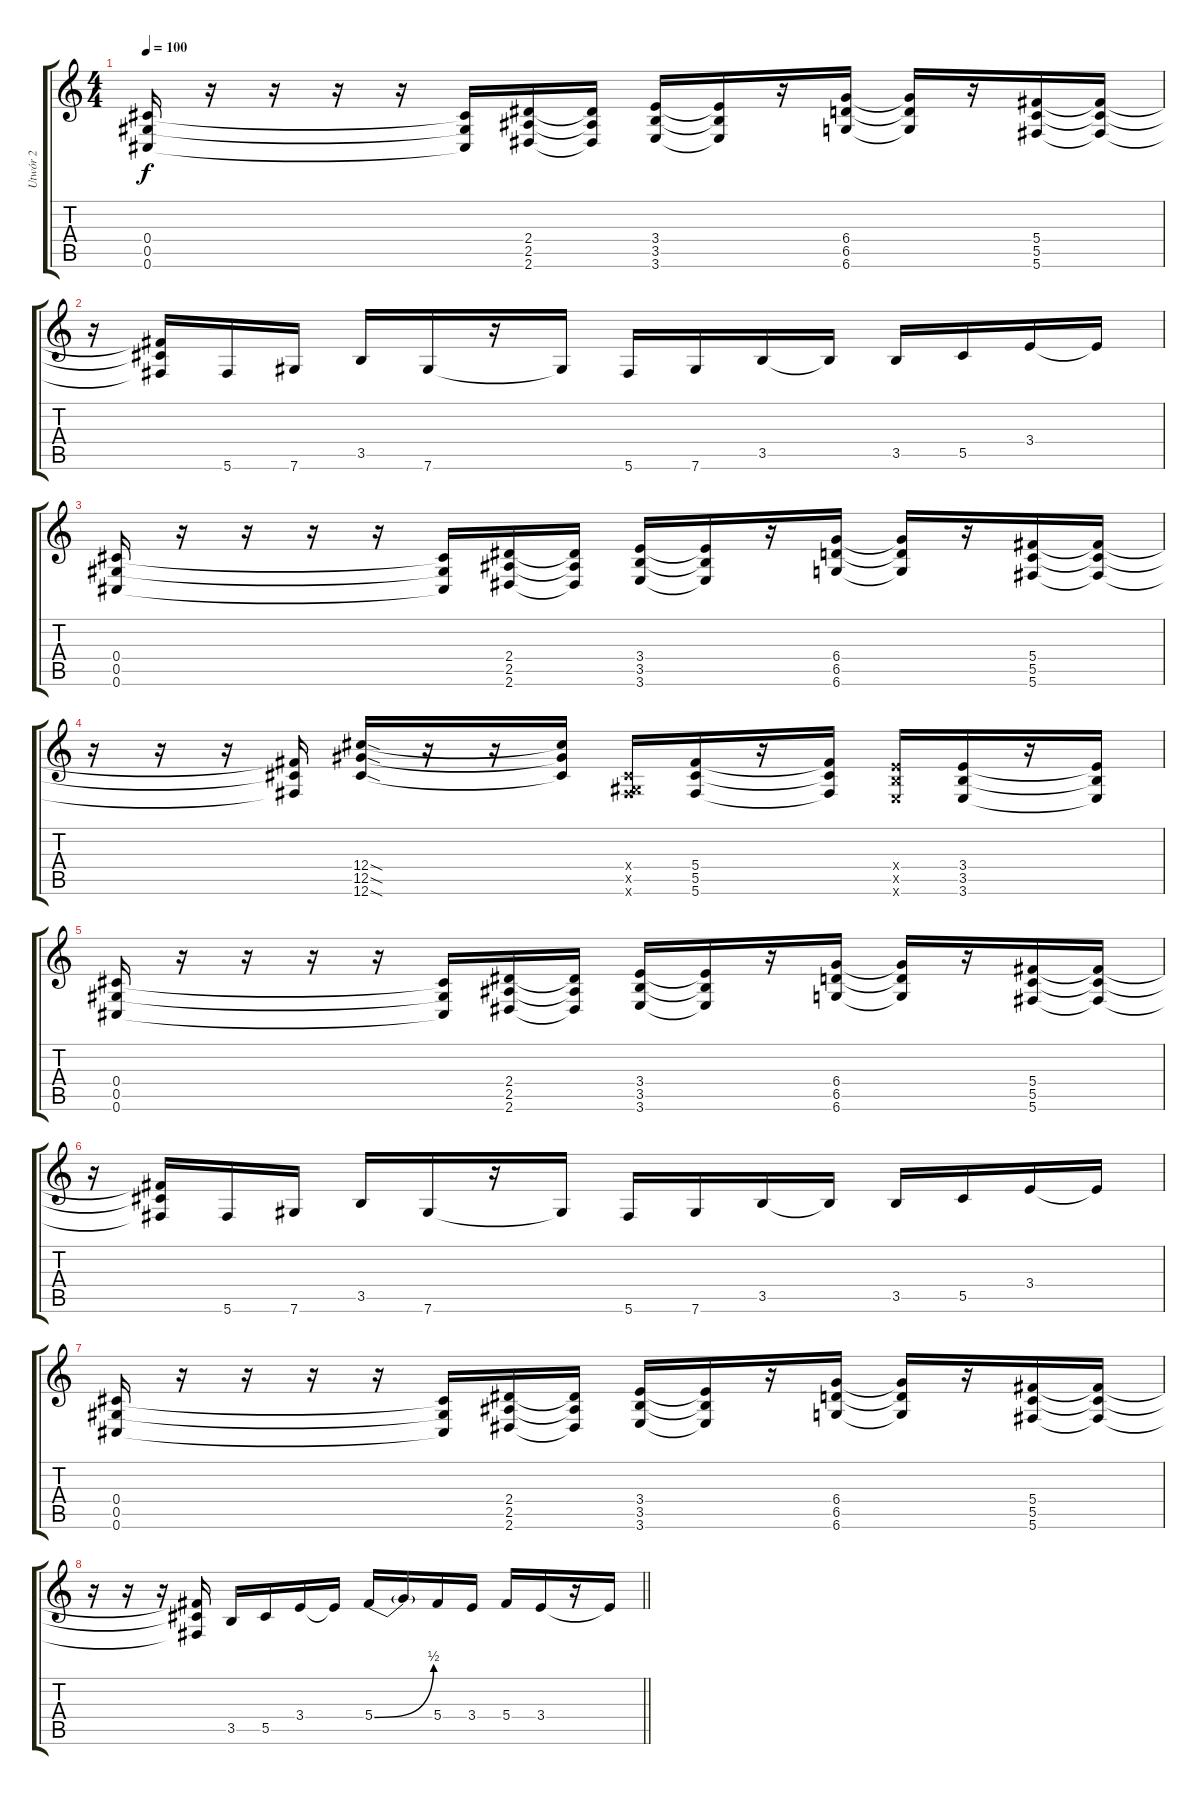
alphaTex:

\track ("Utwór 2" "Utwór 2") {instrument distortionguitar}
\staff {score tabs}
\tuning (Eb4 Bb3 Gb3 Db3 Ab2 Db2) {hide}
\ts (4 4)
\tempo 100
\clef g2
\ks c
(0.4 0.5 0.6).16{dy f} r.16 r.16 r.16 r.16 (0.4{t} 0.5{t} 0.6{t}).16 (2.4 2.5 2.6).16 (2.4{t} 2.5{t} 2.6{t}).16 (3.4 3.5 3.6).16 (3.4{t} 3.5{t} 3.6{t}).16 r.16 (6.4 6.5 6.6).16 (6.4{t} 6.5{t} 6.6{t}).16 r.16 (5.4 5.5 5.6).16 (5.4{t} 5.5{t} 5.6{t}).16 |
r.16 (5.4{t} 5.5{t} 5.6{t}).16 5.6.16 7.6.16 3.5.16 7.6.16 r.16 7.6{t}.16 5.6.16 7.6.16 3.5.16 3.5{t}.16 3.5.16 5.5.16 3.4.16 3.4{t}.16 |
(0.4 0.5 0.6).16 r.16 r.16 r.16 r.16 (0.4{t} 0.5{t} 0.6{t}).16 (2.4 2.5 2.6).16 (2.4{t} 2.5{t} 2.6{t}).16 (3.4 3.5 3.6).16 (3.4{t} 3.5{t} 3.6{t}).16 r.16 (6.4 6.5 6.6).16 (6.4{t} 6.5{t} 6.6{t}).16 r.16 (5.4 5.5 5.6).16 (5.4{t} 5.5{t} 5.6{t}).16 |
r.16 r.16 r.16 (5.4{t} 5.5{t} 5.6{t}).16 (12.4{sod} 12.5{sod} 12.6{sod}).16 r.16 r.16 (12.4{t} 12.5{t} 12.6{t}).16 (0.4{x} 0.5{x} 5.6{x}).16 (5.4 5.5 5.6).16 r.16 (5.4{t} 5.5{t} 5.6{t}).16 (3.4{x} 3.5{x} 3.6{x}).16 (3.4 3.5 3.6).16 r.16 (3.4{t} 3.5{t} 3.6{t}).16 |
(0.4 0.5 0.6).16 r.16 r.16 r.16 r.16 (0.4{t} 0.5{t} 0.6{t}).16 (2.4 2.5 2.6).16 (2.4{t} 2.5{t} 2.6{t}).16 (3.4 3.5 3.6).16 (3.4{t} 3.5{t} 3.6{t}).16 r.16 (6.4 6.5 6.6).16 (6.4{t} 6.5{t} 6.6{t}).16 r.16 (5.4 5.5 5.6).16 (5.4{t} 5.5{t} 5.6{t}).16 |
r.16 (5.4{t} 5.5{t} 5.6{t}).16 5.6.16 7.6.16 3.5.16 7.6.16 r.16 7.6{t}.16 5.6.16 7.6.16 3.5.16 3.5{t}.16 3.5.16 5.5.16 3.4.16 3.4{t}.16 |
(0.4 0.5 0.6).16 r.16 r.16 r.16 r.16 (0.4{t} 0.5{t} 0.6{t}).16 (2.4 2.5 2.6).16 (2.4{t} 2.5{t} 2.6{t}).16 (3.4 3.5 3.6).16 (3.4{t} 3.5{t} 3.6{t}).16 r.16 (6.4 6.5 6.6).16 (6.4{t} 6.5{t} 6.6{t}).16 r.16 (5.4 5.5 5.6).16 (5.4{t} 5.5{t} 5.6{t}).16 |
\barLineRight lightlight
r.16 r.16 r.16 (5.4{t} 5.5{t} 5.6{t}).16 3.5.16 5.5.16 3.4.16 3.4{t}.16 5.4{be (bend 0 0 60 2)}.16 5.4{t}.16 5.4.16 3.4.16 5.4.16 3.4.16 r.16 3.4{t}.16
